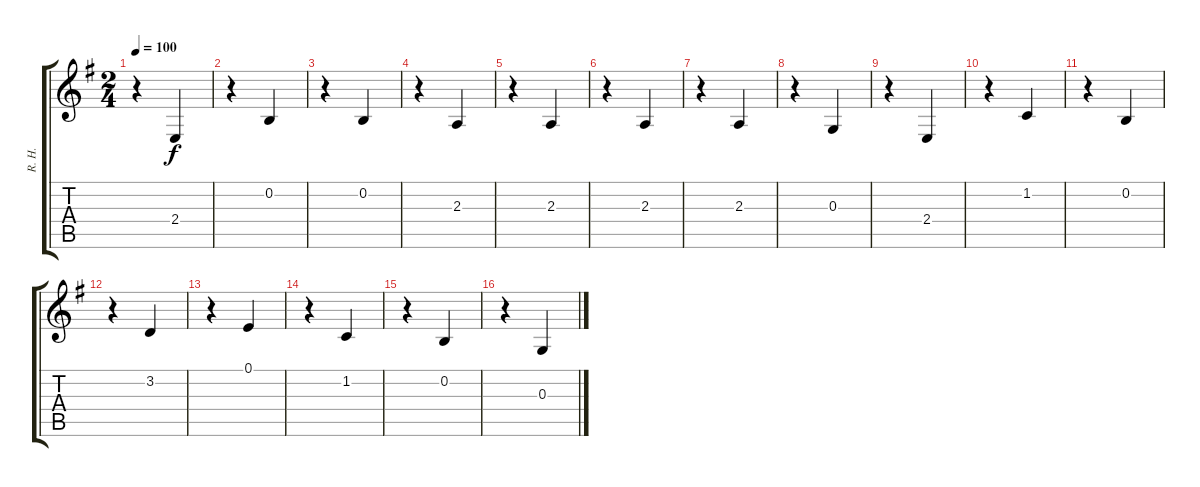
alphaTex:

\track ("R. H." "R. H.") {instrument brightacousticpiano}
\staff {score tabs}
\tuning (E4 B3 G3 D3 A2 E2) {hide}
\ts (2 4)
\tempo 100
\clef g2
\ks g
r.4{dy f} 2.4.4 |
r.4 0.2.4 |
r.4 0.2.4 |
r.4 2.3.4 |
r.4 2.3.4 |
r.4 2.3.4 |
r.4 2.3.4 |
r.4 0.3.4 |
r.4 2.4.4 |
r.4 1.2.4 |
r.4 0.2.4 |
r.4 3.2.4 |
r.4 0.1.4 |
r.4 1.2.4 |
r.4 0.2.4 |
r.4 0.3.4
